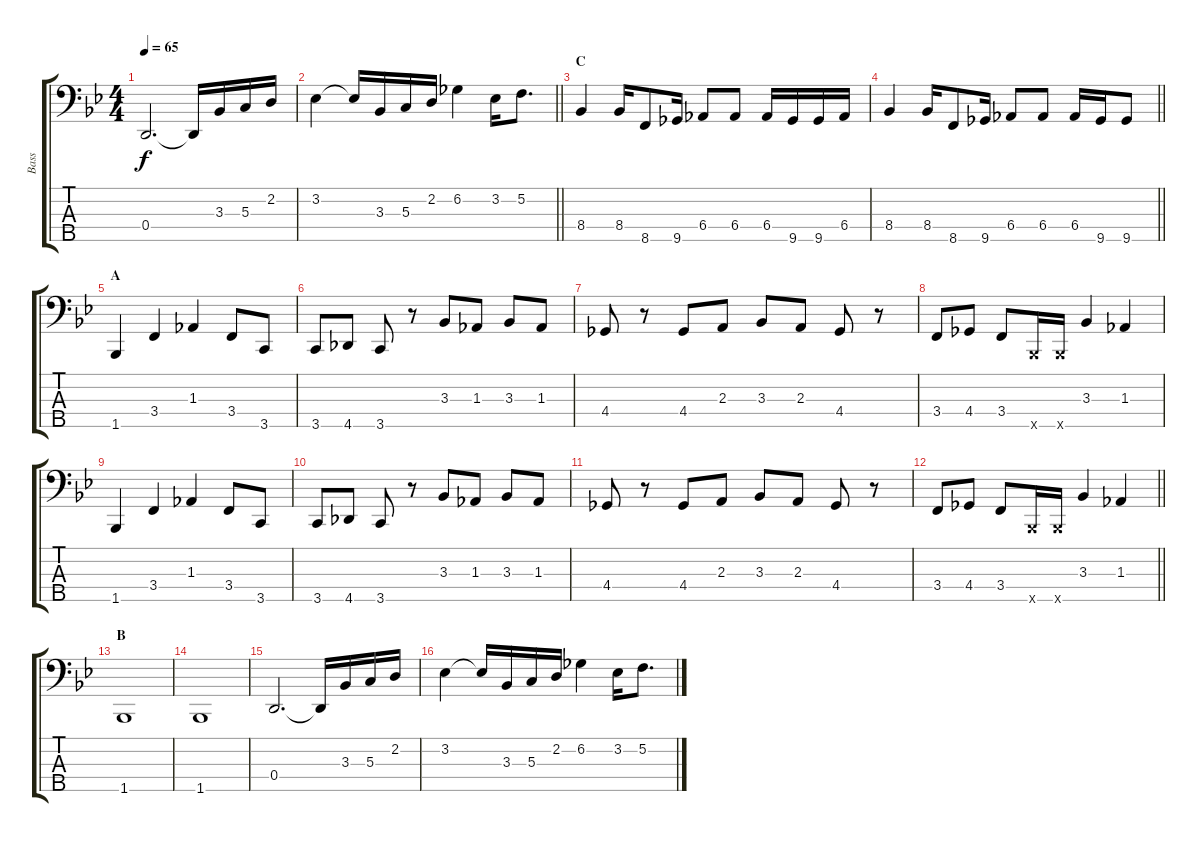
\track ("Bass" "Bass") {instrument electricbassfinger}
\staff {score tabs}
\tuning (F2 C2 G1 D1 A0) {hide}
\ts (4 4)
\tempo 65
\clef f4
\ks bb
0.4.2{d dy f} 0.4{t}.16 3.3.16 5.3.16 2.2.16 |
\barLineRight lightlight
3.2.4 3.2{t}.16 3.3.16 5.3.16 2.2.16 6.2.4 3.2.16 5.2.8{d} |
\section ("" "C")
8.4.4 8.4.16 8.5.8 9.5.16 6.4.8 6.4.8 6.4.16 9.5.16 9.5.16 6.4.16 |
\barLineRight lightlight
8.4.4 8.4.16 8.5.8 9.5.16 6.4.8 6.4.8 6.4.16 9.5.16 9.5.8 |
\section ("" "A")
1.5.4 3.4.4 1.3.4 3.4.8 3.5.8 |
3.5.8 4.5.8 3.5.8 r.8 3.3.8 1.3.8 3.3.8 1.3.8 |
4.4.8 r.8 4.4.8 2.3.8 3.3.8 2.3.8 4.4.8 r.8 |
3.4.8 4.4.8 3.4.8 1.5{x}.16 1.5{x}.16 3.3.4 1.3.4 |
1.5.4 3.4.4 1.3.4 3.4.8 3.5.8 |
3.5.8 4.5.8 3.5.8 r.8 3.3.8 1.3.8 3.3.8 1.3.8 |
4.4.8 r.8 4.4.8 2.3.8 3.3.8 2.3.8 4.4.8 r.8 |
\barLineRight lightlight
3.4.8 4.4.8 3.4.8 1.5{x}.16 1.5{x}.16 3.3.4 1.3.4 |
\section ("" "B")
1.5.1 |
1.5.1 |
0.4.2{d} 0.4{t}.16 3.3.16 5.3.16 2.2.16 |
3.2.4 3.2{t}.16 3.3.16 5.3.16 2.2.16 6.2.4 3.2.16 5.2.8{d}
